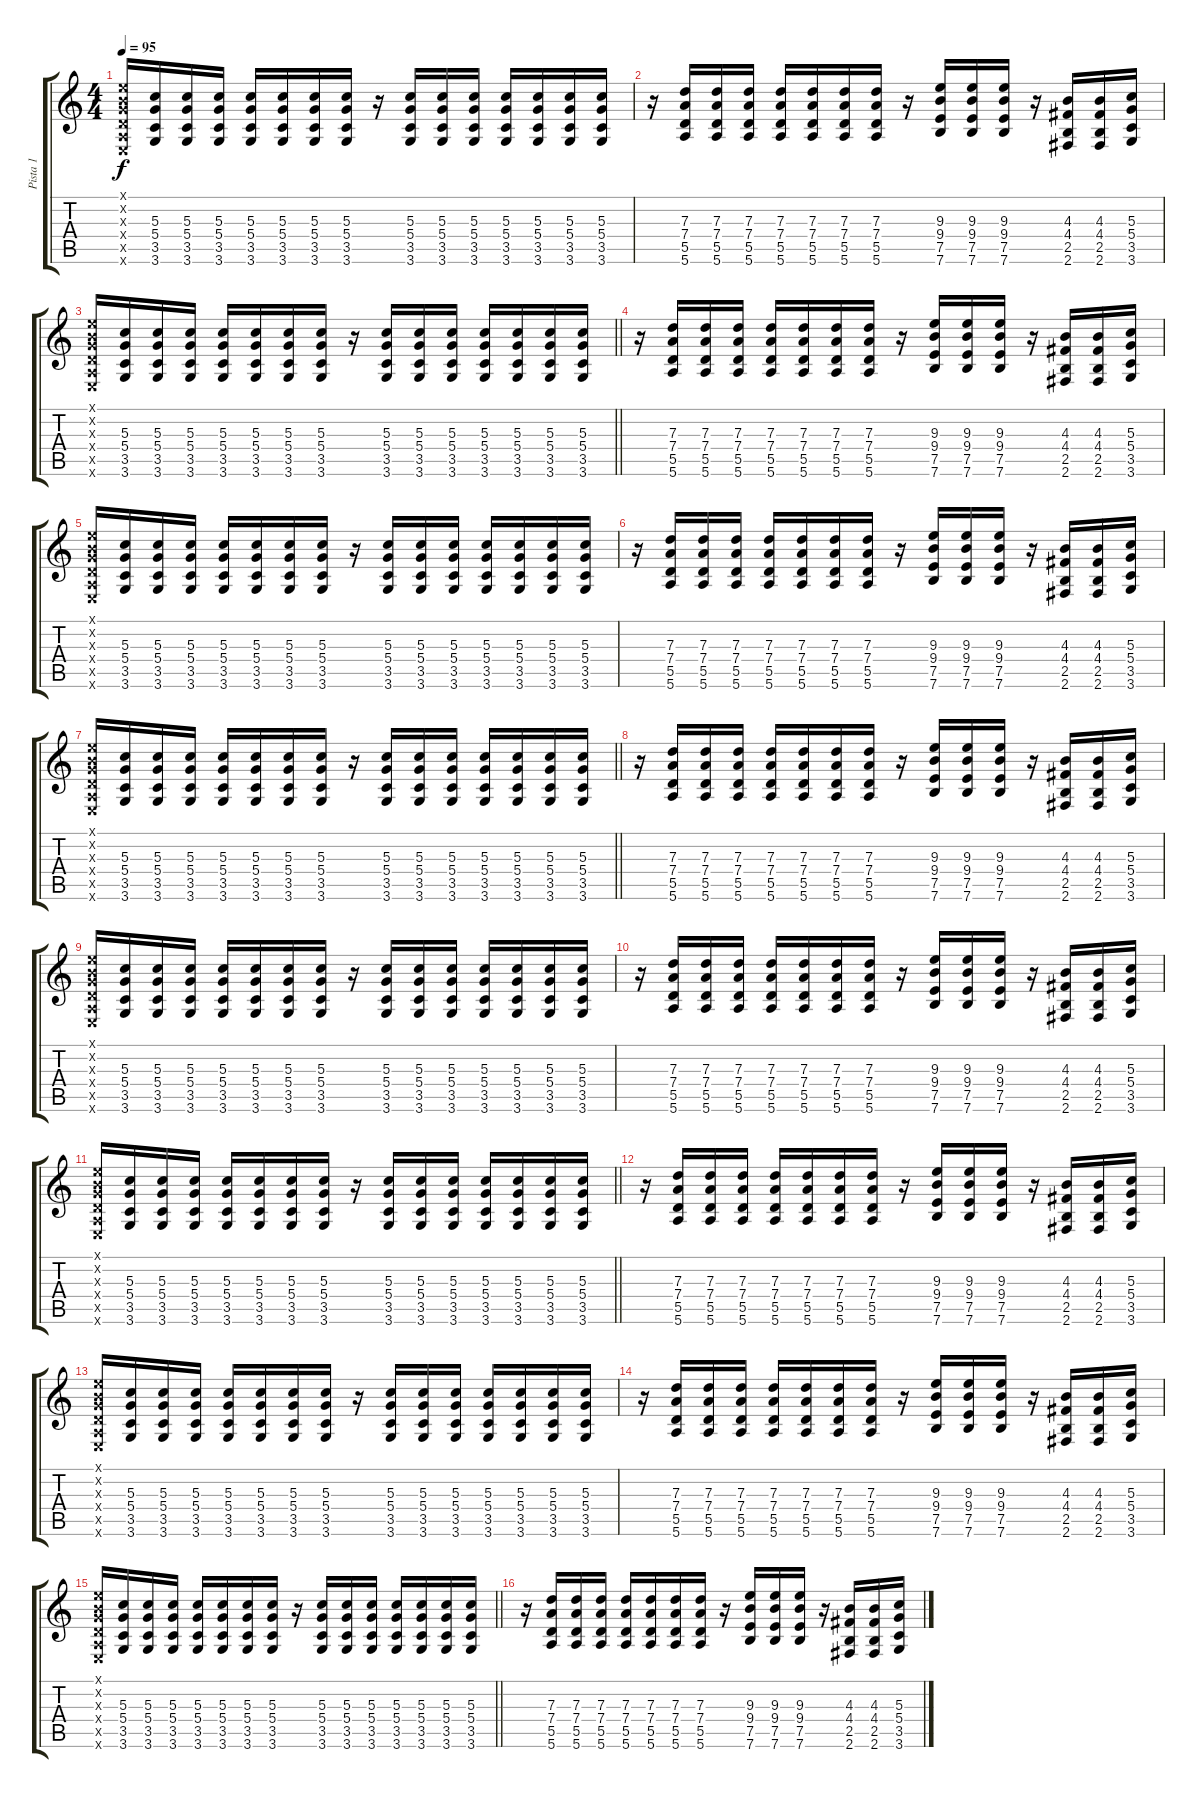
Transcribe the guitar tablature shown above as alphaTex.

\track ("Pista 1" "Pista 1") {instrument distortionguitar}
\staff {score tabs}
\tuning (E4 B3 G3 D3 A2 E2) {hide}
\ts (4 4)
\tempo 95
\clef g2
\ks c
(0.1{x} 0.2{x} 0.3{x} 0.4{x} 0.5{x} 0.6{x}).16{dy f} (5.3 5.4 3.5 3.6).16 (5.3 5.4 3.5 3.6).16 (5.3 5.4 3.5 3.6).16 (5.3 5.4 3.5 3.6).16 (5.3 5.4 3.5 3.6).16 (5.3 5.4 3.5 3.6).16 (5.3 5.4 3.5 3.6).16 r.16 (5.3 5.4 3.5 3.6).16 (5.3 5.4 3.5 3.6).16 (5.3 5.4 3.5 3.6).16 (5.3 5.4 3.5 3.6).16 (5.3 5.4 3.5 3.6).16 (5.3 5.4 3.5 3.6).16 (5.3 5.4 3.5 3.6).16 |
r.16 (7.3 7.4 5.5 5.6).16 (7.3 7.4 5.5 5.6).16 (7.3 7.4 5.5 5.6).16 (7.3 7.4 5.5 5.6).16 (7.3 7.4 5.5 5.6).16 (7.3 7.4 5.5 5.6).16 (7.3 7.4 5.5 5.6).16 r.16 (9.3 9.4 7.5 7.6).16 (9.3 9.4 7.5 7.6).16 (9.3 9.4 7.5 7.6).16 r.16 (4.3 4.4 2.5 2.6).16 (4.3 4.4 2.5 2.6).16 (5.3 5.4 3.5 3.6).16 |
\barLineRight lightlight
(0.1{x} 0.2{x} 0.3{x} 0.4{x} 0.5{x} 0.6{x}).16 (5.3 5.4 3.5 3.6).16 (5.3 5.4 3.5 3.6).16 (5.3 5.4 3.5 3.6).16 (5.3 5.4 3.5 3.6).16 (5.3 5.4 3.5 3.6).16 (5.3 5.4 3.5 3.6).16 (5.3 5.4 3.5 3.6).16 r.16 (5.3 5.4 3.5 3.6).16 (5.3 5.4 3.5 3.6).16 (5.3 5.4 3.5 3.6).16 (5.3 5.4 3.5 3.6).16 (5.3 5.4 3.5 3.6).16 (5.3 5.4 3.5 3.6).16 (5.3 5.4 3.5 3.6).16 |
r.16 (7.3 7.4 5.5 5.6).16 (7.3 7.4 5.5 5.6).16 (7.3 7.4 5.5 5.6).16 (7.3 7.4 5.5 5.6).16 (7.3 7.4 5.5 5.6).16 (7.3 7.4 5.5 5.6).16 (7.3 7.4 5.5 5.6).16 r.16 (9.3 9.4 7.5 7.6).16 (9.3 9.4 7.5 7.6).16 (9.3 9.4 7.5 7.6).16 r.16 (4.3 4.4 2.5 2.6).16 (4.3 4.4 2.5 2.6).16 (5.3 5.4 3.5 3.6).16 |
(0.1{x} 0.2{x} 0.3{x} 0.4{x} 0.5{x} 0.6{x}).16 (5.3 5.4 3.5 3.6).16 (5.3 5.4 3.5 3.6).16 (5.3 5.4 3.5 3.6).16 (5.3 5.4 3.5 3.6).16 (5.3 5.4 3.5 3.6).16 (5.3 5.4 3.5 3.6).16 (5.3 5.4 3.5 3.6).16 r.16 (5.3 5.4 3.5 3.6).16 (5.3 5.4 3.5 3.6).16 (5.3 5.4 3.5 3.6).16 (5.3 5.4 3.5 3.6).16 (5.3 5.4 3.5 3.6).16 (5.3 5.4 3.5 3.6).16 (5.3 5.4 3.5 3.6).16 |
r.16 (7.3 7.4 5.5 5.6).16 (7.3 7.4 5.5 5.6).16 (7.3 7.4 5.5 5.6).16 (7.3 7.4 5.5 5.6).16 (7.3 7.4 5.5 5.6).16 (7.3 7.4 5.5 5.6).16 (7.3 7.4 5.5 5.6).16 r.16 (9.3 9.4 7.5 7.6).16 (9.3 9.4 7.5 7.6).16 (9.3 9.4 7.5 7.6).16 r.16 (4.3 4.4 2.5 2.6).16 (4.3 4.4 2.5 2.6).16 (5.3 5.4 3.5 3.6).16 |
\barLineRight lightlight
(0.1{x} 0.2{x} 0.3{x} 0.4{x} 0.5{x} 0.6{x}).16 (5.3 5.4 3.5 3.6).16 (5.3 5.4 3.5 3.6).16 (5.3 5.4 3.5 3.6).16 (5.3 5.4 3.5 3.6).16 (5.3 5.4 3.5 3.6).16 (5.3 5.4 3.5 3.6).16 (5.3 5.4 3.5 3.6).16 r.16 (5.3 5.4 3.5 3.6).16 (5.3 5.4 3.5 3.6).16 (5.3 5.4 3.5 3.6).16 (5.3 5.4 3.5 3.6).16 (5.3 5.4 3.5 3.6).16 (5.3 5.4 3.5 3.6).16 (5.3 5.4 3.5 3.6).16 |
r.16 (7.3 7.4 5.5 5.6).16 (7.3 7.4 5.5 5.6).16 (7.3 7.4 5.5 5.6).16 (7.3 7.4 5.5 5.6).16 (7.3 7.4 5.5 5.6).16 (7.3 7.4 5.5 5.6).16 (7.3 7.4 5.5 5.6).16 r.16 (9.3 9.4 7.5 7.6).16 (9.3 9.4 7.5 7.6).16 (9.3 9.4 7.5 7.6).16 r.16 (4.3 4.4 2.5 2.6).16 (4.3 4.4 2.5 2.6).16 (5.3 5.4 3.5 3.6).16 |
(0.1{x} 0.2{x} 0.3{x} 0.4{x} 0.5{x} 0.6{x}).16 (5.3 5.4 3.5 3.6).16 (5.3 5.4 3.5 3.6).16 (5.3 5.4 3.5 3.6).16 (5.3 5.4 3.5 3.6).16 (5.3 5.4 3.5 3.6).16 (5.3 5.4 3.5 3.6).16 (5.3 5.4 3.5 3.6).16 r.16 (5.3 5.4 3.5 3.6).16 (5.3 5.4 3.5 3.6).16 (5.3 5.4 3.5 3.6).16 (5.3 5.4 3.5 3.6).16 (5.3 5.4 3.5 3.6).16 (5.3 5.4 3.5 3.6).16 (5.3 5.4 3.5 3.6).16 |
r.16 (7.3 7.4 5.5 5.6).16 (7.3 7.4 5.5 5.6).16 (7.3 7.4 5.5 5.6).16 (7.3 7.4 5.5 5.6).16 (7.3 7.4 5.5 5.6).16 (7.3 7.4 5.5 5.6).16 (7.3 7.4 5.5 5.6).16 r.16 (9.3 9.4 7.5 7.6).16 (9.3 9.4 7.5 7.6).16 (9.3 9.4 7.5 7.6).16 r.16 (4.3 4.4 2.5 2.6).16 (4.3 4.4 2.5 2.6).16 (5.3 5.4 3.5 3.6).16 |
\barLineRight lightlight
(0.1{x} 0.2{x} 0.3{x} 0.4{x} 0.5{x} 0.6{x}).16 (5.3 5.4 3.5 3.6).16 (5.3 5.4 3.5 3.6).16 (5.3 5.4 3.5 3.6).16 (5.3 5.4 3.5 3.6).16 (5.3 5.4 3.5 3.6).16 (5.3 5.4 3.5 3.6).16 (5.3 5.4 3.5 3.6).16 r.16 (5.3 5.4 3.5 3.6).16 (5.3 5.4 3.5 3.6).16 (5.3 5.4 3.5 3.6).16 (5.3 5.4 3.5 3.6).16 (5.3 5.4 3.5 3.6).16 (5.3 5.4 3.5 3.6).16 (5.3 5.4 3.5 3.6).16 |
r.16 (7.3 7.4 5.5 5.6).16 (7.3 7.4 5.5 5.6).16 (7.3 7.4 5.5 5.6).16 (7.3 7.4 5.5 5.6).16 (7.3 7.4 5.5 5.6).16 (7.3 7.4 5.5 5.6).16 (7.3 7.4 5.5 5.6).16 r.16 (9.3 9.4 7.5 7.6).16 (9.3 9.4 7.5 7.6).16 (9.3 9.4 7.5 7.6).16 r.16 (4.3 4.4 2.5 2.6).16 (4.3 4.4 2.5 2.6).16 (5.3 5.4 3.5 3.6).16 |
(0.1{x} 0.2{x} 0.3{x} 0.4{x} 0.5{x} 0.6{x}).16 (5.3 5.4 3.5 3.6).16 (5.3 5.4 3.5 3.6).16 (5.3 5.4 3.5 3.6).16 (5.3 5.4 3.5 3.6).16 (5.3 5.4 3.5 3.6).16 (5.3 5.4 3.5 3.6).16 (5.3 5.4 3.5 3.6).16 r.16 (5.3 5.4 3.5 3.6).16 (5.3 5.4 3.5 3.6).16 (5.3 5.4 3.5 3.6).16 (5.3 5.4 3.5 3.6).16 (5.3 5.4 3.5 3.6).16 (5.3 5.4 3.5 3.6).16 (5.3 5.4 3.5 3.6).16 |
r.16 (7.3 7.4 5.5 5.6).16 (7.3 7.4 5.5 5.6).16 (7.3 7.4 5.5 5.6).16 (7.3 7.4 5.5 5.6).16 (7.3 7.4 5.5 5.6).16 (7.3 7.4 5.5 5.6).16 (7.3 7.4 5.5 5.6).16 r.16 (9.3 9.4 7.5 7.6).16 (9.3 9.4 7.5 7.6).16 (9.3 9.4 7.5 7.6).16 r.16 (4.3 4.4 2.5 2.6).16 (4.3 4.4 2.5 2.6).16 (5.3 5.4 3.5 3.6).16 |
\barLineRight lightlight
(0.1{x} 0.2{x} 0.3{x} 0.4{x} 0.5{x} 0.6{x}).16 (5.3 5.4 3.5 3.6).16 (5.3 5.4 3.5 3.6).16 (5.3 5.4 3.5 3.6).16 (5.3 5.4 3.5 3.6).16 (5.3 5.4 3.5 3.6).16 (5.3 5.4 3.5 3.6).16 (5.3 5.4 3.5 3.6).16 r.16 (5.3 5.4 3.5 3.6).16 (5.3 5.4 3.5 3.6).16 (5.3 5.4 3.5 3.6).16 (5.3 5.4 3.5 3.6).16 (5.3 5.4 3.5 3.6).16 (5.3 5.4 3.5 3.6).16 (5.3 5.4 3.5 3.6).16 |
r.16 (7.3 7.4 5.5 5.6).16 (7.3 7.4 5.5 5.6).16 (7.3 7.4 5.5 5.6).16 (7.3 7.4 5.5 5.6).16 (7.3 7.4 5.5 5.6).16 (7.3 7.4 5.5 5.6).16 (7.3 7.4 5.5 5.6).16 r.16 (9.3 9.4 7.5 7.6).16 (9.3 9.4 7.5 7.6).16 (9.3 9.4 7.5 7.6).16 r.16 (4.3 4.4 2.5 2.6).16 (4.3 4.4 2.5 2.6).16 (5.3 5.4 3.5 3.6).16
